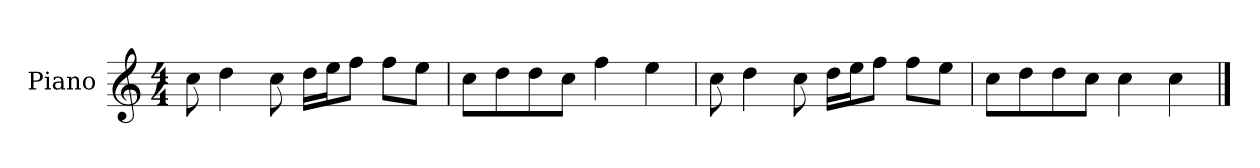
**kern
*part1
*staff1
*I"Piano
*I'P-no
*clefG2
*k[]
*M4/4
*MM90
=1
8cc\
4dd\
8cc\
16dd\LL
16ee\J
8ff\J
8ff\L
8ee\J
=2
8cc\L
8dd\
8dd\
8cc\J
4ff\
4ee\
=3
8cc\
4dd\
8cc\
16dd\LL
16ee\J
8ff\J
8ff\L
8ee\J
=4
8cc\L
8dd\
8dd\
8cc\J
4cc\
4cc\
==
*-
